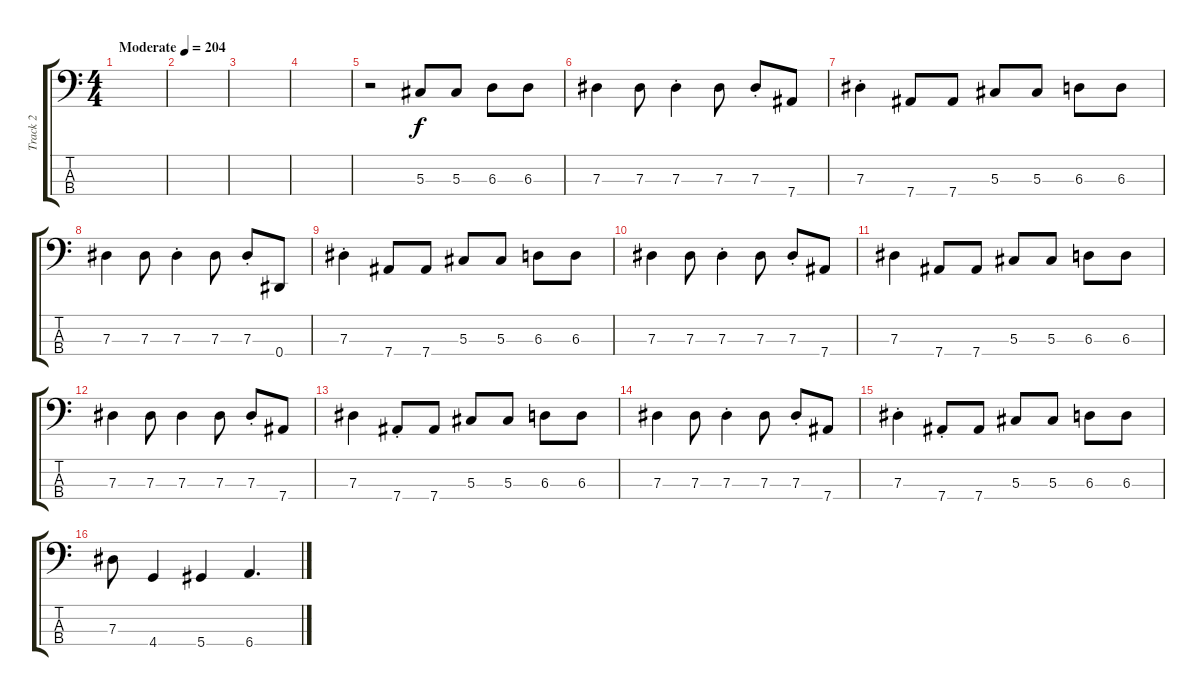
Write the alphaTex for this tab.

\track ("Track 2" "Track 2") {instrument electricbassfinger}
\staff {score tabs}
\tuning (Gb2 Db2 Ab1 Eb1) {hide}
\ts (4 4)
\tempo (204 "Moderate")
\clef f4
\ks c
|
|
|
|
r.2 5.3.8 5.3.8 6.3.8 6.3.8 |
7.3.4 7.3.8 7.3{st}.4 7.3.8 7.3{st}.8 7.4.8 |
7.3{st}.4 7.4.8 7.4.8 5.3.8 5.3.8 6.3.8 6.3.8 |
7.3.4 7.3.8 7.3{st}.4 7.3.8 7.3{st}.8 0.4.8 |
7.3{st}.4 7.4.8 7.4.8 5.3.8 5.3.8 6.3.8 6.3.8 |
7.3.4 7.3.8 7.3{st}.4 7.3.8 7.3{st}.8 7.4.8 |
7.3.4 7.4.8 7.4.8 5.3.8 5.3.8 6.3.8 6.3.8 |
7.3.4 7.3.8 7.3.4 7.3.8 7.3{st}.8 7.4.8 |
7.3.4 7.4{st}.8 7.4.8 5.3.8 5.3.8 6.3.8 6.3.8 |
7.3.4 7.3.8 7.3{st}.4 7.3.8 7.3{st}.8 7.4.8 |
7.3{st}.4 7.4{st}.8 7.4.8 5.3.8 5.3.8 6.3.8 6.3.8 |
7.3.8 4.4.4 5.4.4 6.4.4{d}
